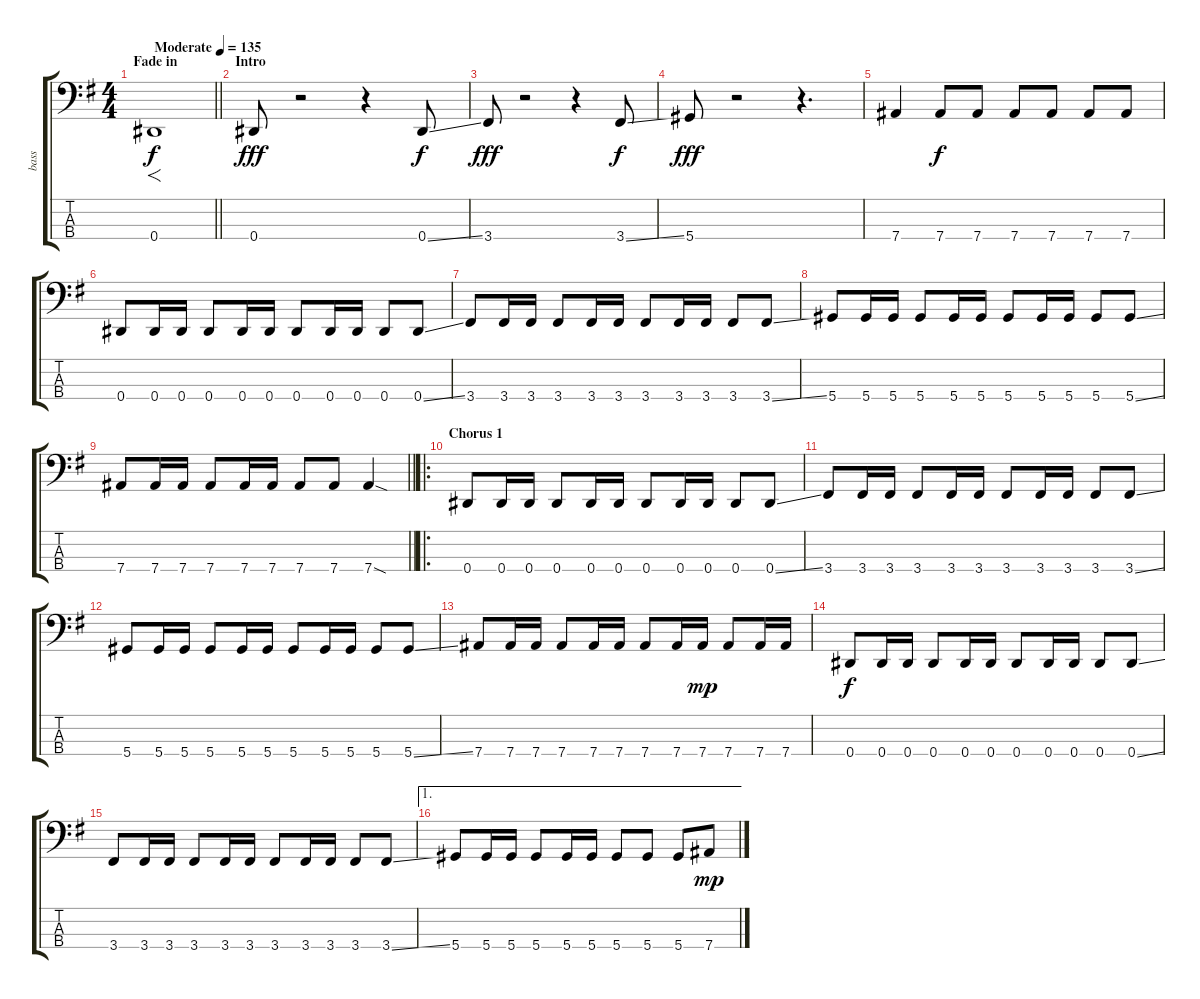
\track ("bass" "bass") {instrument electricbasspick}
\staff {score tabs}
\tuning (Gb2 Db2 Ab1 Eb1) {hide}
\ts (4 4)
\section ("" "Fade in")
\tempo (135 "Moderate")
\clef f4
\barLineRight lightlight
\ks eminor
0.4.1{f dy f instrument electricbasspick} |
\section ("" "Intro")
0.4.8{dy fff} r.2 r.4 0.4{ss}.8{dy f} |
3.4.8{dy fff} r.2 r.4 3.4{ss}.8{dy f} |
5.4.8{dy fff} r.2 r.4{d} |
7.4.4 7.4.8{dy f} 7.4.8 7.4.8 7.4.8 7.4.8 7.4.8 |
0.4.8 0.4.16 0.4.16 0.4.8 0.4.16 0.4.16 0.4.8 0.4.16 0.4.16 0.4.8 0.4{ss}.8 |
3.4.8 3.4.16 3.4.16 3.4.8 3.4.16 3.4.16 3.4.8 3.4.16 3.4.16 3.4.8 3.4{ss}.8 |
5.4.8 5.4.16 5.4.16 5.4.8 5.4.16 5.4.16 5.4.8 5.4.16 5.4.16 5.4.8 5.4{ss}.8 |
\barLineRight lightlight
7.4.8 7.4.16 7.4.16 7.4.8 7.4.16 7.4.16 7.4.8 7.4.8 7.4{sod}.4 |
\ro
\section ("" "Chorus 1")
0.4.8 0.4.16 0.4.16 0.4.8 0.4.16 0.4.16 0.4.8 0.4.16 0.4.16 0.4.8 0.4{ss}.8 |
3.4.8 3.4.16 3.4.16 3.4.8 3.4.16 3.4.16 3.4.8 3.4.16 3.4.16 3.4.8 3.4{ss}.8 |
5.4.8 5.4.16 5.4.16 5.4.8 5.4.16 5.4.16 5.4.8 5.4.16 5.4.16 5.4.8 5.4{ss}.8 |
7.4.8 7.4.16 7.4.16 7.4.8 7.4.16 7.4.16 7.4.8 7.4.16 7.4.16{dy mp} 7.4.8 7.4.16 7.4.16 |
0.4.8{dy f} 0.4.16 0.4.16 0.4.8 0.4.16 0.4.16 0.4.8 0.4.16 0.4.16 0.4.8 0.4{ss}.8 |
3.4.8 3.4.16 3.4.16 3.4.8 3.4.16 3.4.16 3.4.8 3.4.16 3.4.16 3.4.8 3.4{ss}.8 |
\ae 1
5.4.8 5.4.16 5.4.16 5.4.8 5.4.16 5.4.16 5.4.8 5.4.8 5.4.8 7.4.8{dy mp}
